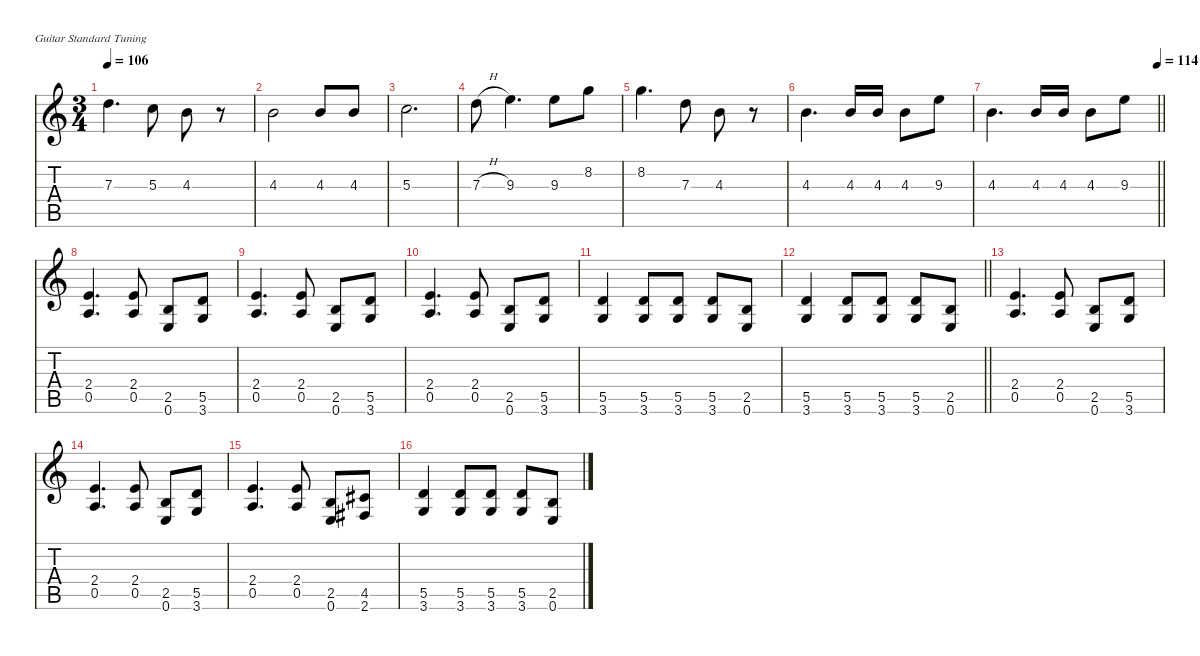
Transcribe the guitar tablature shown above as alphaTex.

\defaultSystemsLayout 4
\hideDynamics
\bracketExtendMode nobrackets
\singleTrackTrackNamePolicy hidden
\multiTrackTrackNamePolicy hidden
\otherSystemsTrackNameOrientation horizontal
\track ("James Hetfield" "dist.guit.") {defaultSystemsLayout 8 mute instrument distortionguitar}
\staff {score tabs}
\tuning (E4 B3 G3 D3 A2 E2)
\ts (3 4)
\tempo 106
\clef g2
\ks c
7.3.4{d dy f beam Down} 5.3.8{beam Down} 4.3.8{beam Down} r.8{beam Down} |
4.3.2{beam Down} 4.3.8{beam Up} 4.3.8{beam Up} |
5.3.2{d beam Down} |
7.3{h}.8{beam Down} 9.3.4{d beam Down} 9.3.8{beam Down} 8.2.8{beam Down} |
8.2.4{d beam Down} 7.3.8{beam Down} 4.3.8{beam Down} r.8{beam Down} |
4.3.4{d beam Down} 4.3.16{beam Up} 4.3.16{beam Up} 4.3.8{beam Down} 9.3.8{beam Down} |
\tempo (114 1)
\barLineRight lightlight
4.3.4{d beam Down} 4.3.16{beam Up} 4.3.16{beam Up} 4.3.8{beam Down} 9.3.8{beam Down} |
(2.4 0.5).4{d beam Up} (2.4 0.5).8{beam Up} (2.5 0.6).8{beam Up} (5.5 3.6).8{beam Up} |
(2.4 0.5).4{d beam Up} (2.4 0.5).8{beam Up} (2.5 0.6).8{beam Up} (5.5 3.6).8{beam Up} |
(2.4 0.5).4{d beam Up} (2.4 0.5).8{beam Up} (2.5 0.6).8{beam Up} (5.5 3.6).8{beam Up} |
(5.5 3.6).4{beam Up} (5.5 3.6).8{beam Up} (5.5 3.6).8{beam Up} (5.5 3.6).8{beam Up} (2.5 0.6).8{beam Up} |
\barLineRight lightlight
(5.5 3.6).4{beam Up} (5.5 3.6).8{beam Up} (5.5 3.6).8{beam Up} (5.5 3.6).8{beam Up} (2.5 0.6).8{beam Up} |
(2.4 0.5).4{d beam Up} (2.4 0.5).8{beam Up} (2.5 0.6).8{beam Up} (5.5 3.6).8{beam Up} |
(2.4 0.5).4{d beam Up} (2.4 0.5).8{beam Up} (2.5 0.6).8{beam Up} (5.5 3.6).8{beam Up} |
(2.4 0.5).4{d beam Up} (2.4 0.5).8{beam Up} (2.5 0.6).8{beam Up} (4.5{acc #} 2.6{acc #}).8{beam Up} |
(5.5 3.6).4{beam Up} (5.5 3.6).8{beam Up} (5.5 3.6).8{beam Up} (5.5 3.6).8{beam Up} (2.5 0.6).8{beam Up}
